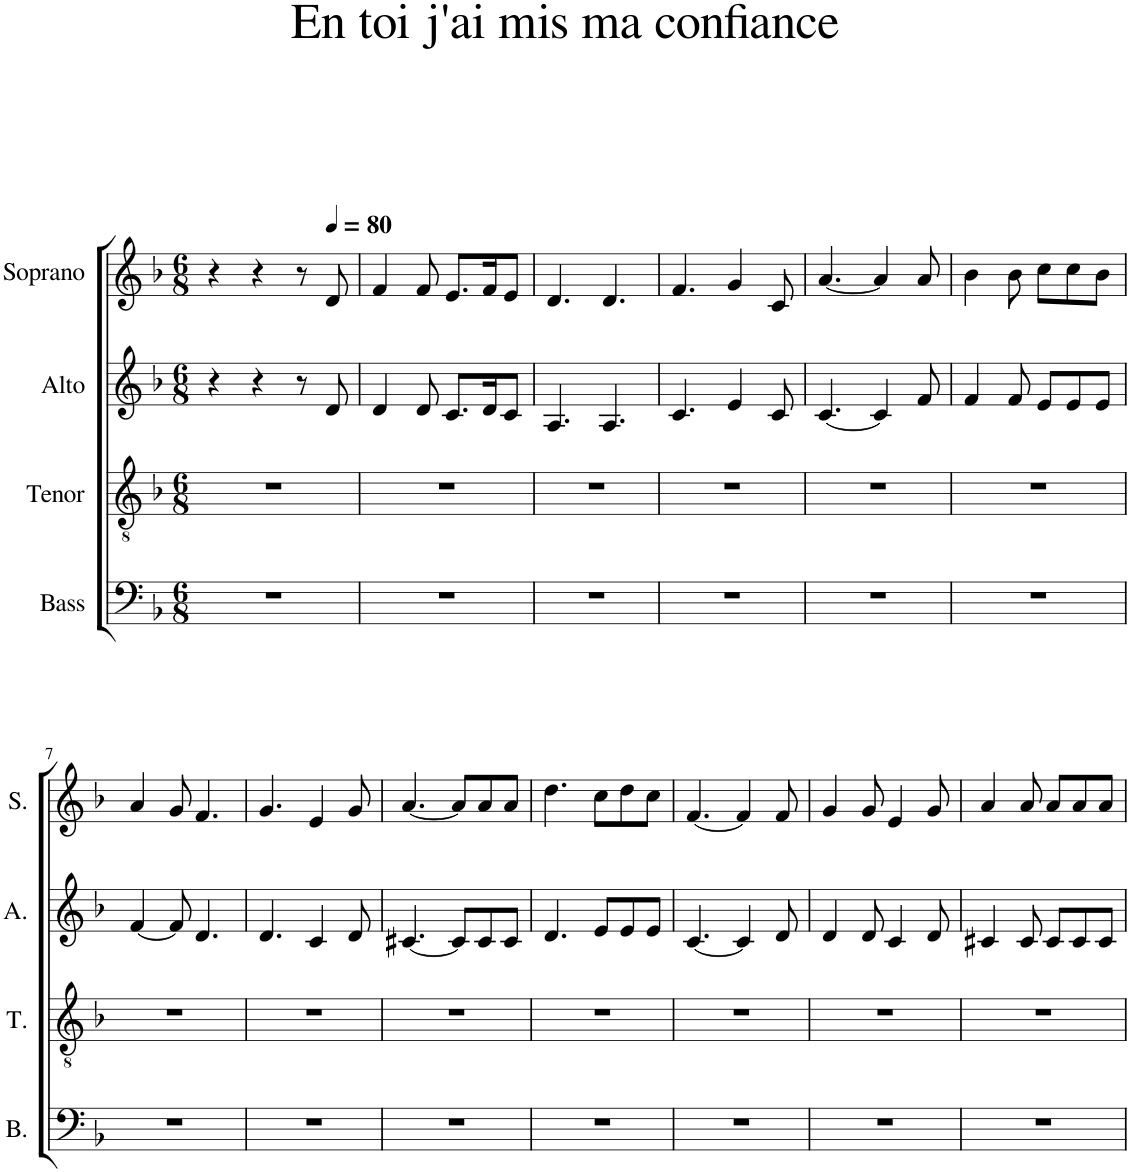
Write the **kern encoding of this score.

**kern	**kern	**kern	**kern
*part4	*part3	*part2	*part1
*staff4	*staff3	*staff2	*staff1
*I"Bass	*I"Tenor	*I"Alto	*I"Soprano
*I'B.	*I'T.	*I'A.	*I'S.
*clefF4	*clefGv2	*clefG2	*clefG2
*k[b-]	*k[b-]	*k[b-]	*k[b-]
*M6/8	*M6/8	*M6/8	*M6/8
=1	=1	=1	=1
2.r	2.r	4r	4r
.	.	4r	4r
.	.	8r	8r
*	*	*	*MM80
.	.	8d/	8d/
=2	=2	=2	=2
2.r	2.r	4d/	4f/
.	.	8d/	8f/
.	.	8.c/L	8.e/L
.	.	16d/K	16f/K
.	.	8c/J	8e/J
=3	=3	=3	=3
2.r	2.r	4.A/	4.d/
.	.	4.A/	4.d/
=4	=4	=4	=4
2.r	2.r	4.c/	4.f/
.	.	4e/	4g/
.	.	8c/	8c/
=5	=5	=5	=5
2.r	2.r	[4.c/	[4.a/
.	.	4c/]	4a/]
.	.	8f/	8a/
=6	=6	=6	=6
2.r	2.r	4f/	4b-\
.	.	8f/	8b-\
.	.	8e/L	8cc\L
.	.	8e/	8cc\
.	.	8e/J	8b-\J
!!LO:LB:g=z
=7	=7	=7	=7
2.r	2.r	[4f/	4a/
.	.	8f/]	8g/
.	.	4.d/	4.f/
=8	=8	=8	=8
2.r	2.r	4.d/	4.g/
.	.	4c/	4e/
.	.	8d/	8g/
=9	=9	=9	=9
2.r	2.r	[4.c#X/	[4.a/
.	.	8c#/L]	8a/L]
.	.	8c#/	8a/
.	.	8c#/J	8a/J
=10	=10	=10	=10
2.r	2.r	4.d/	4.dd\
.	.	8e/L	8cc\L
.	.	8e/	8dd\
.	.	8e/J	8cc\J
=11	=11	=11	=11
2.r	2.r	[4.c/	[4.f/
.	.	4c/]	4f/]
.	.	8d/	8f/
=12	=12	=12	=12
2.r	2.r	4d/	4g/
.	.	8d/	8g/
.	.	4c/	4e/
.	.	8d/	8g/
=13	=13	=13	=13
2.r	2.r	4c#X/	4a/
.	.	8c#/	8a/
.	.	8c#/L	8a/L
.	.	8c#/	8a/
.	.	8c#/J	8a/J
=	=	=	=
*-	*-	*-	*-
